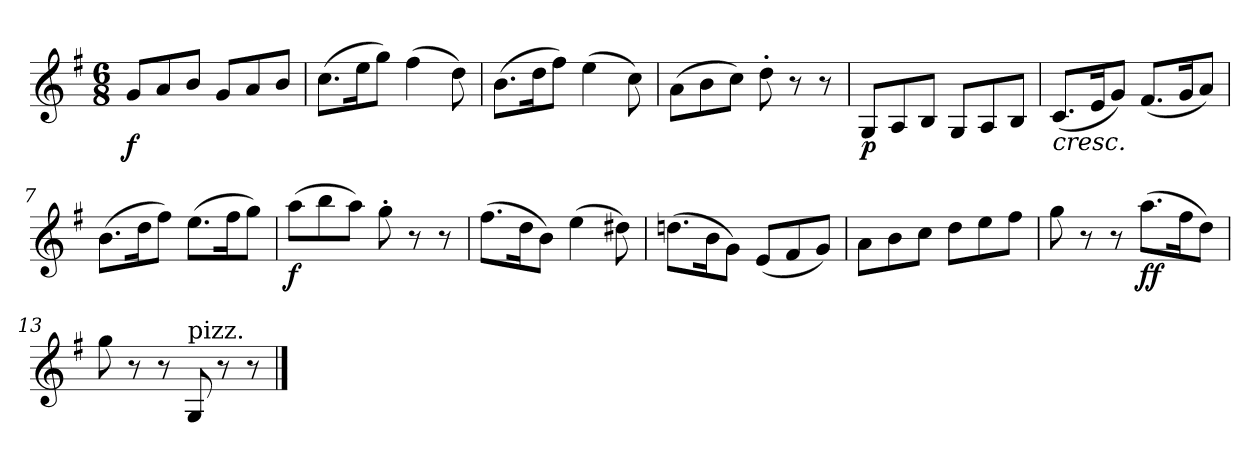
**kern	**dynam
*part1	*part1
*staff1	*staff1
!!LO:PB:g=z
*clefG2	*
*k[f#]	*
*G:	*
*M6/8	*
=1	=1
8gi/L	f
8ai/	.
8bi/J	.
8gi/L	.
8ai/	.
8bi/J	.
=2	=2
(8.cci\L	.
16eei\k	.
8ggi\J)	.
(4ff#i\	.
8ddi\)	.
=3	=3
(8.bi\L	.
16ddi\k	.
8ff#i\J)	.
(4eei\	.
8cci\)	.
=4	=4
(8ai\L	.
8bi\	.
8cci\J)	.
8dd'i\	.
8r	.
8r	.
=5	=5
8Gi/L	p
8Ai/	.
8Bi/J	.
8Gi/L	.
8Ai/	.
8Bi/J	.
!!LO:LB:g=z
=6	=6
!LO:TX:b:i:t=cresc.	!
(8.ci/L	.
16ei/k	.
8gi/J)	.
(8.f#i/L	.
16gi/k	.
8ai/J)	.
=7	=7
(8.bi\L	.
16ddi\k	.
8ff#i\J)	.
(8.eei\L	.
16ff#i\k	.
8ggi\J)	.
=8	=8
(8aai\L	f
8bbi\	.
8aai\J)	.
8gg'i\	.
8r	.
8r	.
=9	=9
(8.ff#i\L	.
16ddi\k	.
8bi\J)	.
(4eei\	.
8dd#Xi\)	.
!!LO:LB:g=z
=10	=10
(8.ddni\L	.
16bi\k	.
8gi\J)	.
(8ei/L	.
8f#i/	.
8gi/J)	.
=11	=11
8ai\L	.
8bi\	.
8cci\J	.
8ddi\L	.
8eei\	.
8ff#i\J	.
=12	=12
8ggi\	.
8r	.
8r	.
(8.aai\L	ff
16ff#i\k	.
8ddi\J)	.
=13	=13
8ggi\	.
8r	.
8r	.
!LO:TX:a:t=pizz.	!
8Gi/	.
8r	.
8r	.
==	==
*-	*-
